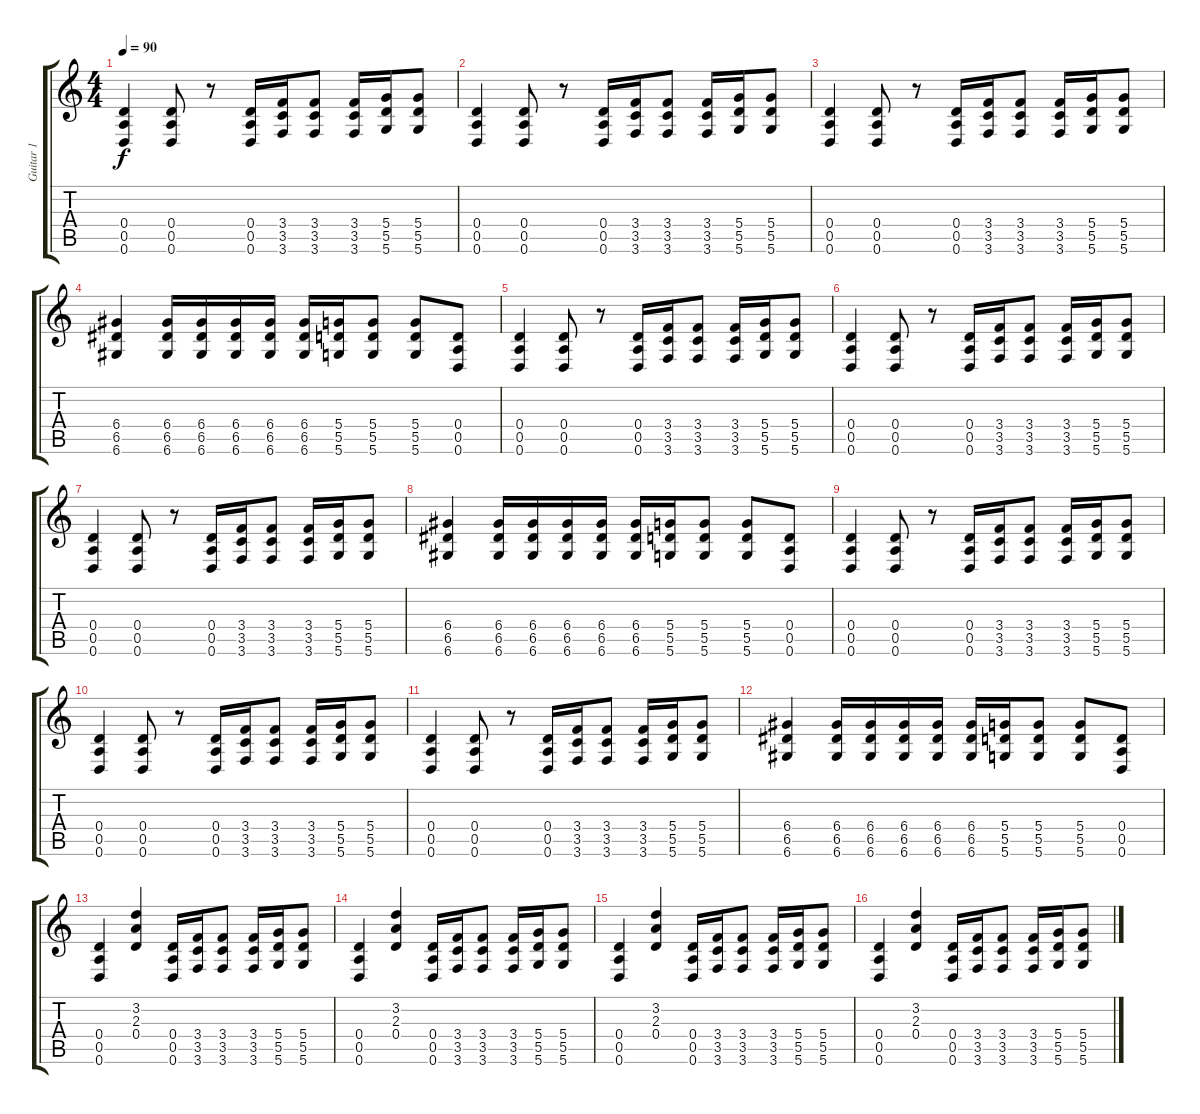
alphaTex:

\track ("Guitar 1" "Guitar 1") {instrument distortionguitar}
\staff {score tabs}
\tuning (D4 B3 G3 D3 A2 D2) {hide}
\ts (4 4)
\tempo 90
\clef g2
\ks c
(0.4 0.5 0.6).4{dy f instrument distortionguitar} (0.4 0.5 0.6).8 r.8 (0.4 0.5 0.6).16 (3.4 3.5 3.6).16 (3.4 3.5 3.6).8 (3.4 3.5 3.6).16 (5.4 5.5 5.6).16 (5.4 5.5 5.6).8 |
(0.4 0.5 0.6).4 (0.4 0.5 0.6).8 r.8 (0.4 0.5 0.6).16 (3.4 3.5 3.6).16 (3.4 3.5 3.6).8 (3.4 3.5 3.6).16 (5.4 5.5 5.6).16 (5.4 5.5 5.6).8 |
(0.4 0.5 0.6).4 (0.4 0.5 0.6).8 r.8 (0.4 0.5 0.6).16 (3.4 3.5 3.6).16 (3.4 3.5 3.6).8 (3.4 3.5 3.6).16 (5.4 5.5 5.6).16 (5.4 5.5 5.6).8 |
(6.4 6.5 6.6).4 (6.4 6.5 6.6).16 (6.4 6.5 6.6).16 (6.4 6.5 6.6).16 (6.4 6.5 6.6).16 (6.4 6.5 6.6).16 (5.4 5.5 5.6).16 (5.4 5.5 5.6).8 (5.4 5.5 5.6).8 (0.4 0.5 0.6).8 |
(0.4 0.5 0.6).4 (0.4 0.5 0.6).8 r.8 (0.4 0.5 0.6).16 (3.4 3.5 3.6).16 (3.4 3.5 3.6).8 (3.4 3.5 3.6).16 (5.4 5.5 5.6).16 (5.4 5.5 5.6).8 |
(0.4 0.5 0.6).4 (0.4 0.5 0.6).8 r.8 (0.4 0.5 0.6).16 (3.4 3.5 3.6).16 (3.4 3.5 3.6).8 (3.4 3.5 3.6).16 (5.4 5.5 5.6).16 (5.4 5.5 5.6).8 |
(0.4 0.5 0.6).4 (0.4 0.5 0.6).8 r.8 (0.4 0.5 0.6).16 (3.4 3.5 3.6).16 (3.4 3.5 3.6).8 (3.4 3.5 3.6).16 (5.4 5.5 5.6).16 (5.4 5.5 5.6).8 |
(6.4 6.5 6.6).4 (6.4 6.5 6.6).16 (6.4 6.5 6.6).16 (6.4 6.5 6.6).16 (6.4 6.5 6.6).16 (6.4 6.5 6.6).16 (5.4 5.5 5.6).16 (5.4 5.5 5.6).8 (5.4 5.5 5.6).8 (0.4 0.5 0.6).8 |
(0.4 0.5 0.6).4 (0.4 0.5 0.6).8 r.8 (0.4 0.5 0.6).16 (3.4 3.5 3.6).16 (3.4 3.5 3.6).8 (3.4 3.5 3.6).16 (5.4 5.5 5.6).16 (5.4 5.5 5.6).8 |
(0.4 0.5 0.6).4 (0.4 0.5 0.6).8 r.8 (0.4 0.5 0.6).16 (3.4 3.5 3.6).16 (3.4 3.5 3.6).8 (3.4 3.5 3.6).16 (5.4 5.5 5.6).16 (5.4 5.5 5.6).8 |
(0.4 0.5 0.6).4 (0.4 0.5 0.6).8 r.8 (0.4 0.5 0.6).16 (3.4 3.5 3.6).16 (3.4 3.5 3.6).8 (3.4 3.5 3.6).16 (5.4 5.5 5.6).16 (5.4 5.5 5.6).8 |
(6.4 6.5 6.6).4 (6.4 6.5 6.6).16 (6.4 6.5 6.6).16 (6.4 6.5 6.6).16 (6.4 6.5 6.6).16 (6.4 6.5 6.6).16 (5.4 5.5 5.6).16 (5.4 5.5 5.6).8 (5.4 5.5 5.6).8 (0.4 0.5 0.6).8 |
(0.4 0.5 0.6).4 (3.2 2.3 0.4).4 (0.4 0.5 0.6).16 (3.4 3.5 3.6).16 (3.4 3.5 3.6).8 (3.4 3.5 3.6).16 (5.4 5.5 5.6).16 (5.4 5.5 5.6).8 |
(0.4 0.5 0.6).4 (3.2 2.3 0.4).4 (0.4 0.5 0.6).16 (3.4 3.5 3.6).16 (3.4 3.5 3.6).8 (3.4 3.5 3.6).16 (5.4 5.5 5.6).16 (5.4 5.5 5.6).8 |
(0.4 0.5 0.6).4 (3.2 2.3 0.4).4 (0.4 0.5 0.6).16 (3.4 3.5 3.6).16 (3.4 3.5 3.6).8 (3.4 3.5 3.6).16 (5.4 5.5 5.6).16 (5.4 5.5 5.6).8 |
(0.4 0.5 0.6).4 (3.2 2.3 0.4).4 (0.4 0.5 0.6).16 (3.4 3.5 3.6).16 (3.4 3.5 3.6).8 (3.4 3.5 3.6).16 (5.4 5.5 5.6).16 (5.4 5.5 5.6).8
